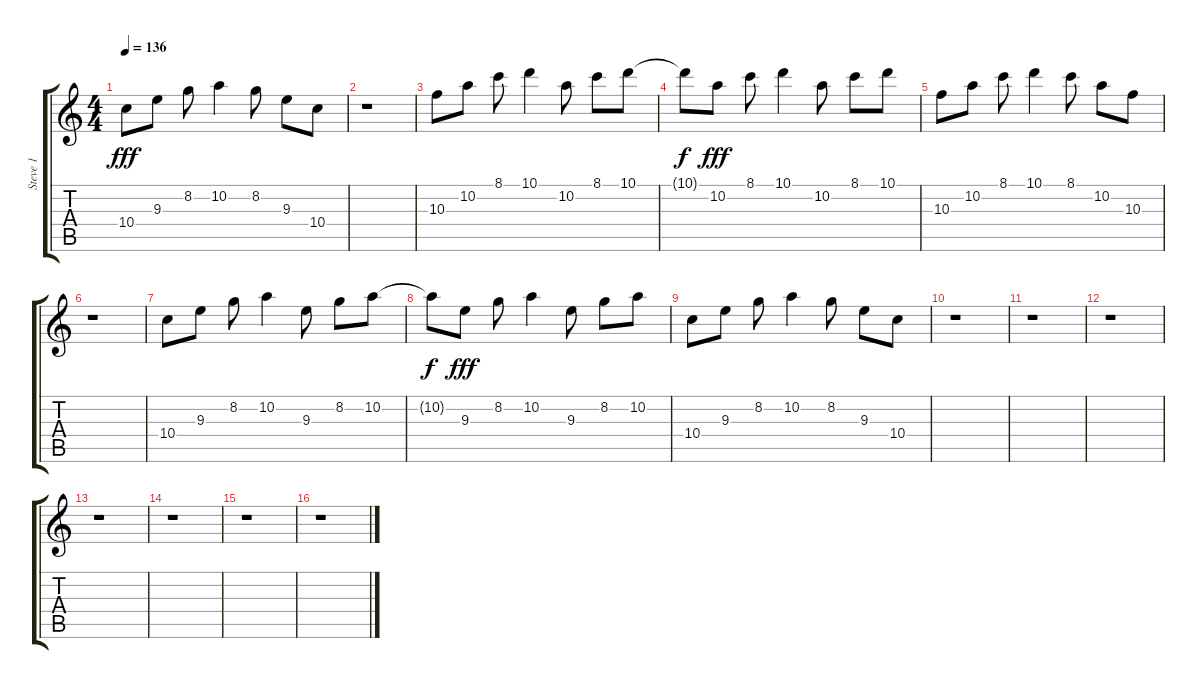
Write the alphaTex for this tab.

\track ("Steve 1" "Steve 1") {instrument electricguitarmuted}
\staff {score tabs}
\tuning (E4 B3 G3 D3 A2 E2) {hide}
\ts (4 4)
\tempo 136
\clef g2
\ks c
10.4.8{dy fff} 9.3.8 8.2.8 10.2.4 8.2.8 9.3.8 10.4.8 |
r.1 |
10.3.8 10.2.8 8.1.8 10.1.4 10.2.8 8.1.8 10.1.8 |
10.1{t}.8{dy f} 10.2.8{dy fff} 8.1.8 10.1.4 10.2.8 8.1.8 10.1.8 |
10.3.8 10.2.8 8.1.8 10.1.4 8.1.8 10.2.8 10.3.8 |
r.1 |
10.4.8 9.3.8 8.2.8 10.2.4 9.3.8 8.2.8 10.2.8 |
10.2{t}.8{dy f} 9.3.8{dy fff} 8.2.8 10.2.4 9.3.8 8.2.8 10.2.8 |
10.4.8 9.3.8 8.2.8 10.2.4 8.2.8 9.3.8 10.4.8 |
r.1 |
r.1 |
r.1 |
r.1 |
r.1 |
r.1 |
r.1
